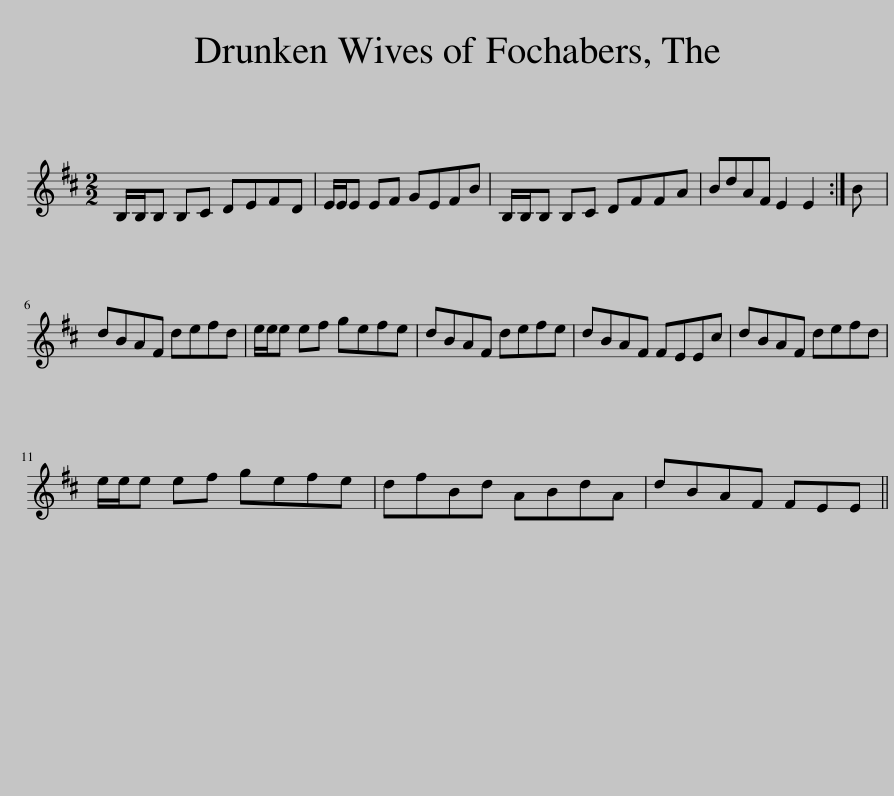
X:1
L:1/8
M:2/2
I:linebreak $
K:Bmin
V:1 treble
V:1
 B,/B,/B, B,C DEFD | E/E/E EF GEFB | B,/B,/B, B,C DFFA | BdAF E2 E2 :| B |$ %5
 dBAF defd | e/e/e ef gefe | dBAF defe | dBAF FEEc | dBAF defd |$ %10
 e/e/e ef gefe | dfBd ABdA | dBAF FEE || %13
